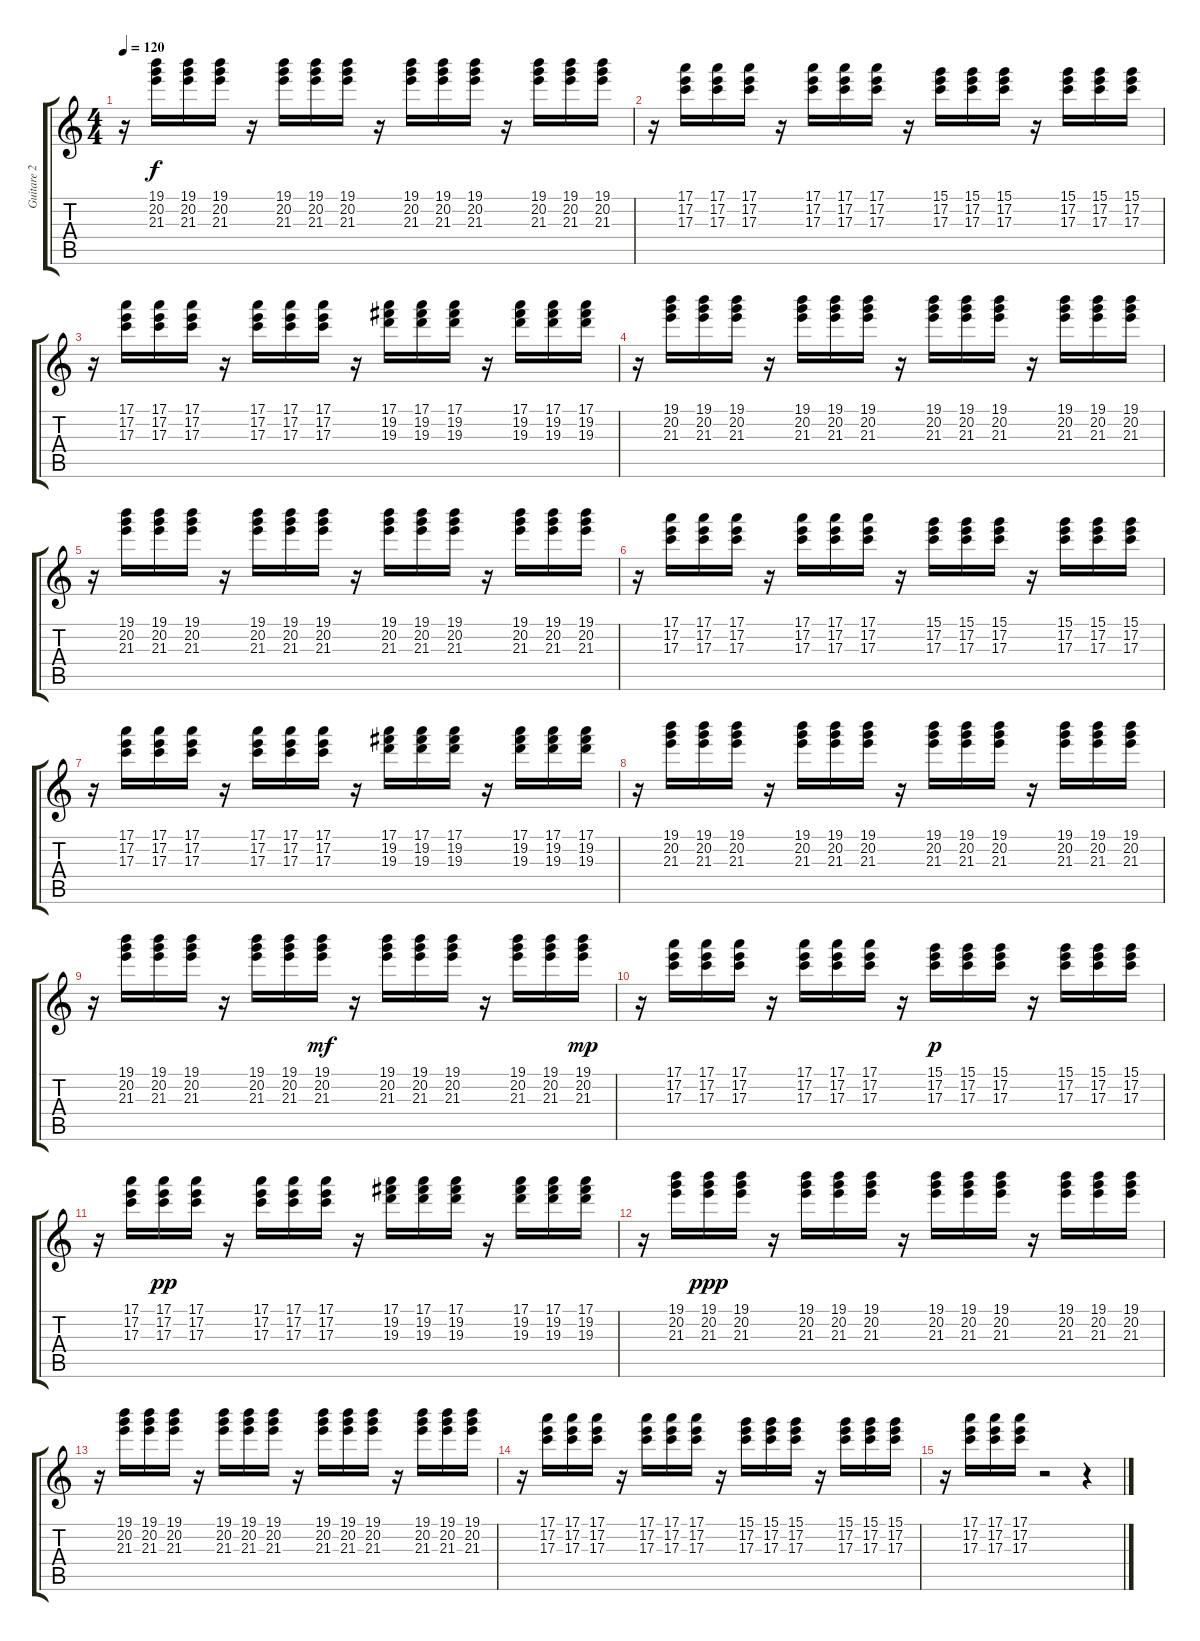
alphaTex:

\track ("Guitare 2" "Guitare 2") {instrument electricguitarclean}
\staff {score tabs}
\tuning (E4 B3 G3 D3 A2 E2) {hide}
\ts (4 4)
\tempo 120
\clef g2
\ks c
r.16{dy f} (19.1 20.2 21.3).16 (19.1 20.2 21.3).16 (19.1 20.2 21.3).16 r.16 (19.1 20.2 21.3).16 (19.1 20.2 21.3).16 (19.1 20.2 21.3).16 r.16 (19.1 20.2 21.3).16 (19.1 20.2 21.3).16 (19.1 20.2 21.3).16 r.16 (19.1 20.2 21.3).16 (19.1 20.2 21.3).16 (19.1 20.2 21.3).16 |
r.16 (17.1 17.2 17.3).16 (17.1 17.2 17.3).16 (17.1 17.2 17.3).16 r.16 (17.1 17.2 17.3).16 (17.1 17.2 17.3).16 (17.1 17.2 17.3).16 r.16 (15.1 17.2 17.3).16 (15.1 17.2 17.3).16 (15.1 17.2 17.3).16 r.16 (15.1 17.2 17.3).16 (15.1 17.2 17.3).16 (15.1 17.2 17.3).16 |
r.16 (17.1 17.2 17.3).16 (17.1 17.2 17.3).16 (17.1 17.2 17.3).16 r.16 (17.1 17.2 17.3).16 (17.1 17.2 17.3).16 (17.1 17.2 17.3).16 r.16 (17.1 19.2 19.3).16 (17.1 19.2 19.3).16 (17.1 19.2 19.3).16 r.16 (17.1 19.2 19.3).16 (17.1 19.2 19.3).16 (17.1 19.2 19.3).16 |
r.16 (19.1 20.2 21.3).16 (19.1 20.2 21.3).16 (19.1 20.2 21.3).16 r.16 (19.1 20.2 21.3).16 (19.1 20.2 21.3).16 (19.1 20.2 21.3).16 r.16 (19.1 20.2 21.3).16 (19.1 20.2 21.3).16 (19.1 20.2 21.3).16 r.16 (19.1 20.2 21.3).16 (19.1 20.2 21.3).16 (19.1 20.2 21.3).16 |
r.16 (19.1 20.2 21.3).16 (19.1 20.2 21.3).16 (19.1 20.2 21.3).16 r.16 (19.1 20.2 21.3).16 (19.1 20.2 21.3).16 (19.1 20.2 21.3).16 r.16 (19.1 20.2 21.3).16 (19.1 20.2 21.3).16 (19.1 20.2 21.3).16 r.16 (19.1 20.2 21.3).16 (19.1 20.2 21.3).16 (19.1 20.2 21.3).16 |
r.16 (17.1 17.2 17.3).16 (17.1 17.2 17.3).16 (17.1 17.2 17.3).16 r.16 (17.1 17.2 17.3).16 (17.1 17.2 17.3).16 (17.1 17.2 17.3).16 r.16 (15.1 17.2 17.3).16 (15.1 17.2 17.3).16 (15.1 17.2 17.3).16 r.16 (15.1 17.2 17.3).16 (15.1 17.2 17.3).16 (15.1 17.2 17.3).16 |
r.16 (17.1 17.2 17.3).16 (17.1 17.2 17.3).16 (17.1 17.2 17.3).16 r.16 (17.1 17.2 17.3).16 (17.1 17.2 17.3).16 (17.1 17.2 17.3).16 r.16 (17.1 19.2 19.3).16 (17.1 19.2 19.3).16 (17.1 19.2 19.3).16 r.16 (17.1 19.2 19.3).16 (17.1 19.2 19.3).16 (17.1 19.2 19.3).16 |
r.16 (19.1 20.2 21.3).16 (19.1 20.2 21.3).16 (19.1 20.2 21.3).16 r.16 (19.1 20.2 21.3).16 (19.1 20.2 21.3).16 (19.1 20.2 21.3).16 r.16 (19.1 20.2 21.3).16 (19.1 20.2 21.3).16 (19.1 20.2 21.3).16 r.16 (19.1 20.2 21.3).16 (19.1 20.2 21.3).16 (19.1 20.2 21.3).16 |
r.16 (19.1 20.2 21.3).16 (19.1 20.2 21.3).16 (19.1 20.2 21.3).16 r.16 (19.1 20.2 21.3).16 (19.1 20.2 21.3).16 (19.1 20.2 21.3).16{dy mf} r.16 (19.1 20.2 21.3).16 (19.1 20.2 21.3).16 (19.1 20.2 21.3).16 r.16 (19.1 20.2 21.3).16 (19.1 20.2 21.3).16 (19.1 20.2 21.3).16{dy mp} |
r.16 (17.1 17.2 17.3).16 (17.1 17.2 17.3).16 (17.1 17.2 17.3).16 r.16 (17.1 17.2 17.3).16 (17.1 17.2 17.3).16 (17.1 17.2 17.3).16 r.16 (15.1 17.2 17.3).16{dy p} (15.1 17.2 17.3).16 (15.1 17.2 17.3).16 r.16 (15.1 17.2 17.3).16 (15.1 17.2 17.3).16 (15.1 17.2 17.3).16 |
r.16 (17.1 17.2 17.3).16 (17.1 17.2 17.3).16{dy pp} (17.1 17.2 17.3).16 r.16 (17.1 17.2 17.3).16 (17.1 17.2 17.3).16 (17.1 17.2 17.3).16 r.16 (17.1 19.2 19.3).16 (17.1 19.2 19.3).16 (17.1 19.2 19.3).16 r.16 (17.1 19.2 19.3).16 (17.1 19.2 19.3).16 (17.1 19.2 19.3).16 |
r.16 (19.1 20.2 21.3).16 (19.1 20.2 21.3).16{dy ppp} (19.1 20.2 21.3).16 r.16 (19.1 20.2 21.3).16 (19.1 20.2 21.3).16 (19.1 20.2 21.3).16 r.16 (19.1 20.2 21.3).16 (19.1 20.2 21.3).16 (19.1 20.2 21.3).16 r.16 (19.1 20.2 21.3).16 (19.1 20.2 21.3).16 (19.1 20.2 21.3).16 |
r.16 (19.1 20.2 21.3).16 (19.1 20.2 21.3).16 (19.1 20.2 21.3).16 r.16 (19.1 20.2 21.3).16 (19.1 20.2 21.3).16 (19.1 20.2 21.3).16 r.16 (19.1 20.2 21.3).16 (19.1 20.2 21.3).16 (19.1 20.2 21.3).16 r.16 (19.1 20.2 21.3).16 (19.1 20.2 21.3).16 (19.1 20.2 21.3).16 |
r.16{volume 0} (17.1 17.2 17.3).16 (17.1 17.2 17.3).16 (17.1 17.2 17.3).16 r.16 (17.1 17.2 17.3).16 (17.1 17.2 17.3).16 (17.1 17.2 17.3).16 r.16 (15.1 17.2 17.3).16 (15.1 17.2 17.3).16 (15.1 17.2 17.3).16 r.16 (15.1 17.2 17.3).16 (15.1 17.2 17.3).16 (15.1 17.2 17.3).16 |
r.16 (17.1 17.2 17.3).16 (17.1 17.2 17.3).16 (17.1 17.2 17.3).16 r.2 r.4
